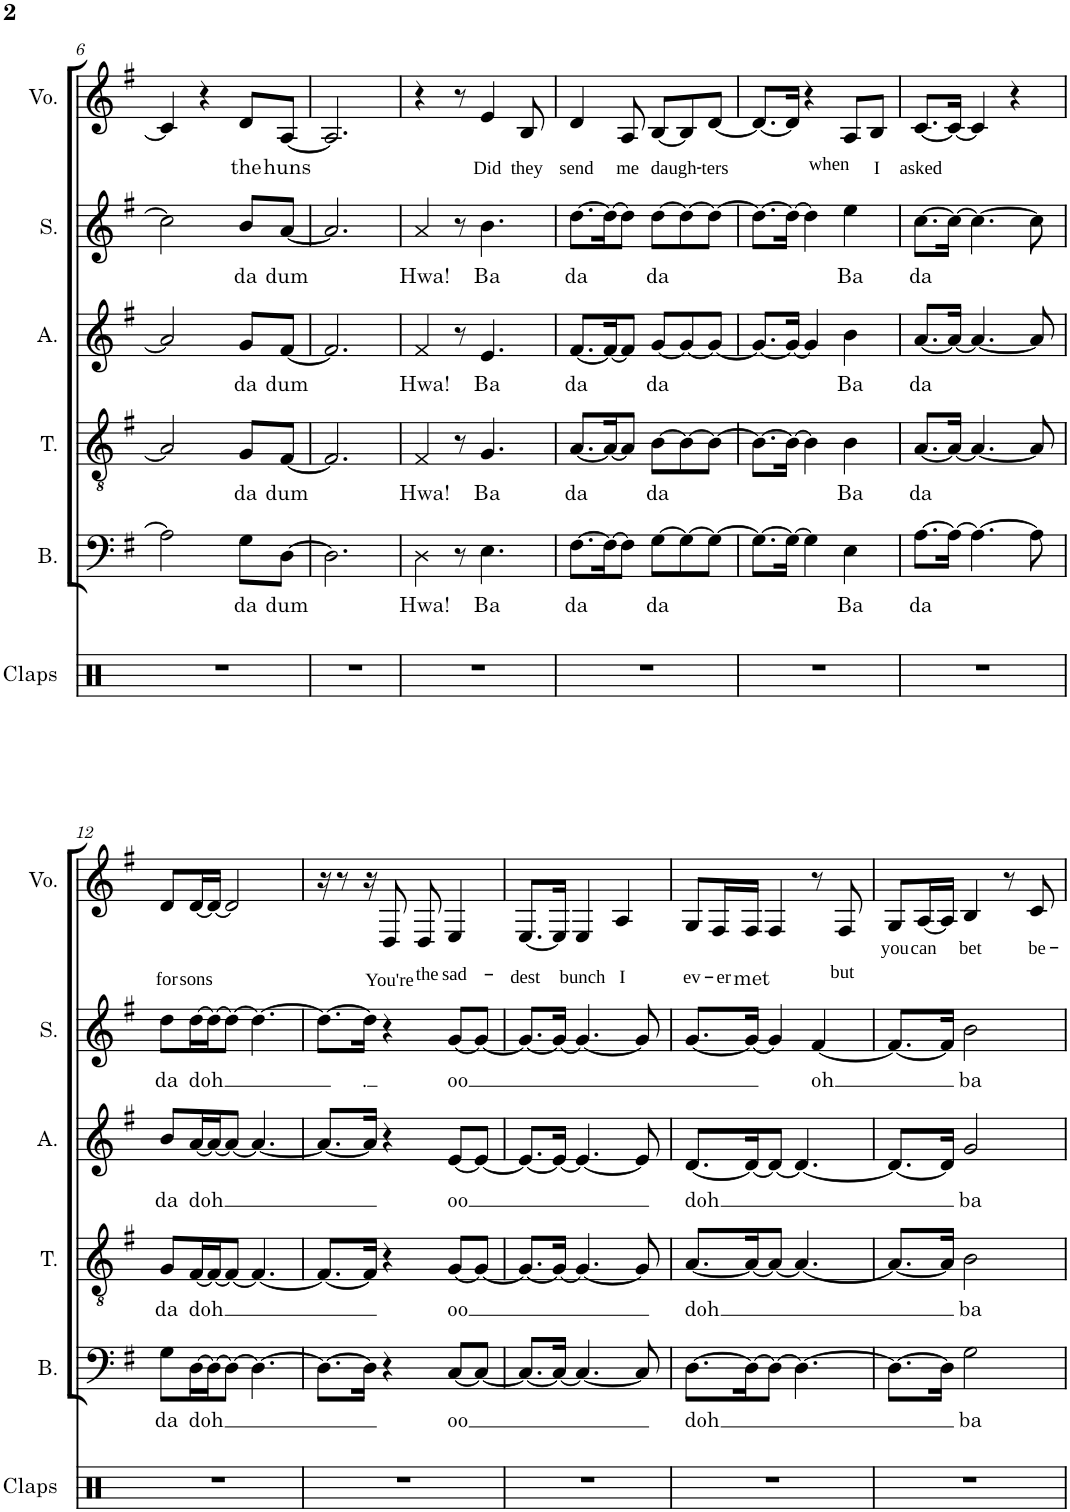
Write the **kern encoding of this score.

**kern	**kern	**text	**kern	**text	**kern	**text	**kern	**text	**kern	**text
*part6	*part5	*part5	*part4	*part4	*part3	*part3	*part2	*part2	*part1	*part1
*staff6	*staff5	*staff5	*staff4	*staff4	*staff3	*staff3	*staff2	*staff2	*staff1	*staff1
*I"Claps	*I"Bass	*	*I"Tenor	*	*I"Alto	*	*I"Soprano	*	*I"Voice	*
*I'Claps	*I'B.	*	*I'T.	*	*I'A.	*	*I'S.	*	*I'Vo.	*
!!LO:PB:g=z
*clefX	*clefF4	*	*clefGv2	*	*clefG2	*	*clefG2	*	*clefG2	*
*k[]	*k[f#]	*	*k[f#]	*	*k[f#]	*	*k[f#]	*	*k[f#]	*
*M6/8	*M6/8	*	*M6/8	*	*M6/8	*	*M6/8	*	*M6/8	*
=6	=6	=6	=6	=6	=6	=6	=6	=6	=6	=6
2.r	2A\]	.	2A/]	.	2a/]	.	2cc\]	.	4c/]	.
.	.	.	.	.	.	.	.	.	4r	.
!	!	!LO:LY:b	!	!LO:LY:b	!	!LO:LY:b	!	!LO:LY:b	!	!LO:LY:b
.	8G\L	da	8G/L	da	8g/L	da	8b/L	da	8d/L	the
!	!	!LO:LY:b	!	!LO:LY:b	!	!LO:LY:b	!	!LO:LY:b	!	!LO:LY:b
.	[8D\J	dum	[8F#/J	dum	[8f#/J	dum	[8a/J	dum	[8A/J	huns
=7	=7	=7	=7	=7	=7	=7	=7	=7	=7	=7
2.r	2.D\]	.	2.F#/]	.	2.f#/]	.	2.a/]	.	2.A/]	.
=8	=8	=8	=8	=8	=8	=8	=8	=8	=8	=8
!	!	!LO:LY:b	!	!LO:LY:b	!	!LO:LY:b	!	!LO:LY:b	!	!
2.r	4D\	Hwa!	4F#/	Hwa!	4f#/	Hwa!	4a/	Hwa!	4r	.
.	8r	.	8r	.	8r	.	8r	.	8r	.
!	!	!LO:LY:b	!	!LO:LY:b	!	!LO:LY:b	!	!LO:LY:b	!	!LO:LY:b
.	4.E\	Ba	4.G/	Ba	4.e/	Ba	4.b\	Ba	4e/	Did
!	!	!	!	!	!	!	!	!	!	!LO:LY:b
.	.	.	.	.	.	.	.	.	8B/	they
=9	=9	=9	=9	=9	=9	=9	=9	=9	=9	=9
!	!	!LO:LY:b	!	!LO:LY:b	!	!LO:LY:b	!	!LO:LY:b	!	!LO:LY:b
2.r	[8.F#\L	da	[8.A/L	da	[8.f#/L	da	[8.dd\L	da	4d/	send
.	16F#\K_	.	16A/K_	.	16f#/K_	.	16dd\K_	.	.	.
!	!	!	!	!	!	!	!	!	!	!LO:LY:b
.	8F#\J]	.	8A/J]	.	8f#/J]	.	8dd\J]	.	8A/	me
!	!	!LO:LY:b	!	!LO:LY:b	!	!LO:LY:b	!	!LO:LY:b	!	!LO:LY:b
.	[8G\L	da	[8B\L	da	[8g/L	da	[8dd\L	da	[8B/L	-daugh-
.	8G\_	.	8B\_	.	8g/_	.	8dd\_	.	8B/]	.
!	!	!	!	!	!	!	!	!	!	!LO:LY:b
.	8G\J_	.	8B\J_	.	8g/J_	.	8dd\J_	.	[8d/J	-ters
=10	=10	=10	=10	=10	=10	=10	=10	=10	=10	=10
2.r	8.G\L_	.	8.B\L_	.	8.g/L_	.	8.dd\L_	.	8.d/L_	.
.	16G\Jk_	.	16B\Jk_	.	16g/Jk_	.	16dd\Jk_	.	16d/Jk]	.
.	4G\]	.	4B\]	.	4g/]	.	4dd\]	.	4r	.
!	!	!LO:LY:b	!	!LO:LY:b	!	!LO:LY:b	!	!LO:LY:b	!	!LO:LY:b
.	4E\	Ba	4B\	Ba	4b\	Ba	4ee\	Ba	8A/L	when
!	!	!	!	!	!	!	!	!	!	!LO:LY:b
.	.	.	.	.	.	.	.	.	8B/J	I
=11	=11	=11	=11	=11	=11	=11	=11	=11	=11	=11
!	!	!LO:LY:b	!	!LO:LY:b	!	!LO:LY:b	!	!LO:LY:b	!	!LO:LY:b
2.r	[8.A\L	da	[8.A/L	da	[8.a/L	da	[8.cc\L	da	[8.c/L	asked
.	16A\Jk_	.	16A/Jk_	.	16a/Jk_	.	16cc\Jk_	.	16c/Jk_	.
.	4.A\_	.	4.A/_	.	4.a/_	.	4.cc\_	.	4c/]	.
.	.	.	.	.	.	.	.	.	4r	.
.	8A\]	.	8A/]	.	8a/]	.	8cc\]	.	.	.
!!LO:LB:g=z
=12	=12	=12	=12	=12	=12	=12	=12	=12	=12	=12
!	!	!LO:LY:b	!	!LO:LY:b	!	!LO:LY:b	!	!LO:LY:b	!	!LO:LY:b
2.r	8G\L	da	8G/L	da	8b/L	da	8dd\L	da	8d/L	for
!	!	!LO:LY:b	!	!LO:LY:b	!	!LO:LY:b	!	!LO:LY:b	!	!LO:LY:b
.	[16D\L	doh	[16F#/L	doh	[16a/L	-doh	[16dd\L	doh	[16d/L	sons
.	16D\J_	.	16F#/J_	.	16a/J_	.	16dd\J_	.	16d/JJ_	.
.	8D\J_	.	8F#/J_	.	8a/J_	.	8dd\J_	.	2d/]	.
.	4.D\_	.	4.F#/_	.	4.a/_	.	4.dd\_	.	.	.
=13	=13	=13	=13	=13	=13	=13	=13	=13	=13	=13
2.r	8.D\L_	.	8.F#/L_	.	8.a/L_	.	8.dd\L_	.	16r	.
.	.	.	.	.	.	.	.	.	8r	.
!	!	!	!	!	!	!	!	!LO:LY:b	!	!
.	16D\Jk]	.	16F#/Jk]	.	16a/Jk]	.	16dd\Jk]	.	16r	.
!	!	!	!	!	!	!	!	!	!	!LO:LY:b
.	4r	.	4r	.	4r	.	4r	.	8D/	You're
!	!	!	!	!	!	!	!	!	!	!LO:LY:b
.	.	.	.	.	.	.	.	.	8D/	the
!	!	!LO:LY:b	!	!LO:LY:b	!	!LO:LY:b	!	!LO:LY:b	!	!LO:LY:b
.	[8C/L	oo	[8G/L	oo	[8e/L	oo	[8g/L	oo	4E/	sad-
.	8C/J_	.	8G/J_	.	8e/J_	.	8g/J_	.	.	.
=14	=14	=14	=14	=14	=14	=14	=14	=14	=14	=14
!	!	!	!	!	!	!	!	!	!	!LO:LY:b
2.r	8.C/L_	.	8.G/L_	.	8.e/L_	.	8.g/L_	.	[8.E/L	-dest
.	16C/Jk_	.	16G/Jk_	.	16e/Jk_	.	16g/Jk_	.	16E/Jk]	.
!	!	!	!	!	!	!	!	!	!	!LO:LY:b
.	4.C/_	.	4.G/_	.	4.e/_	.	4.g/_	.	4E/	bunch
!	!	!	!	!	!	!	!	!	!	!LO:LY:b
.	.	.	.	.	.	.	.	.	4A/	I
.	8C/]	.	8G/]	.	8e/]	.	8g/]	.	.	.
=15	=15	=15	=15	=15	=15	=15	=15	=15	=15	=15
!	!	!LO:LY:b	!	!LO:LY:b	!	!LO:LY:b	!	!	!	!LO:LY:b
2.r	[8.D\L	doh	[8.A/L	doh	[8.d/L	doh	[8.g/L	.	8G/L	ev-
!	!	!	!	!	!	!	!	!	!	!LO:LY:b
.	.	.	.	.	.	.	.	.	16F#/L	-er
!	!	!	!	!	!	!	!	!	!	!LO:LY:b
.	16D\K_	.	16A/K_	.	16d/K_	.	16g/Jk_	.	16F#/JJ	met
.	8D\J_	.	8A/J_	.	8d/J_	.	4g/]	.	4F#/	.
.	4.D\_	.	4.A/_	.	4.d/_	.	.	.	.	.
!	!	!	!	!	!	!	!	!LO:LY:b	!	!
.	.	.	.	.	.	.	[4f#/	oh	8r	.
!	!	!	!	!	!	!	!	!	!	!LO:LY:b
.	.	.	.	.	.	.	.	.	8F#/	but
=16	=16	=16	=16	=16	=16	=16	=16	=16	=16	=16
!	!	!	!	!	!	!	!	!	!	!LO:LY:b
2.r	8.D\L_	.	8.A/L_	.	8.d/L_	.	8.f#/L_	.	8G/L	you
!	!	!	!	!	!	!	!	!	!	!LO:LY:b
.	.	.	.	.	.	.	.	.	[16A/L	can
.	16D\Jk]	.	16A/Jk]	.	16d/Jk]	.	16f#/Jk]	.	16A/JJ]	.
!	!	!LO:LY:b	!	!LO:LY:b	!	!LO:LY:b	!	!LO:LY:b	!	!LO:LY:b
.	2G\	ba	2B\	ba	2g/	ba	2b\	ba	4B/	bet
.	.	.	.	.	.	.	.	.	8r	.
!	!	!	!	!	!	!	!	!	!	!LO:LY:b
.	.	.	.	.	.	.	.	.	8c/	be-
=	=	=	=	=	=	=	=	=	=	=
*-	*-	*-	*-	*-	*-	*-	*-	*-	*-	*-
